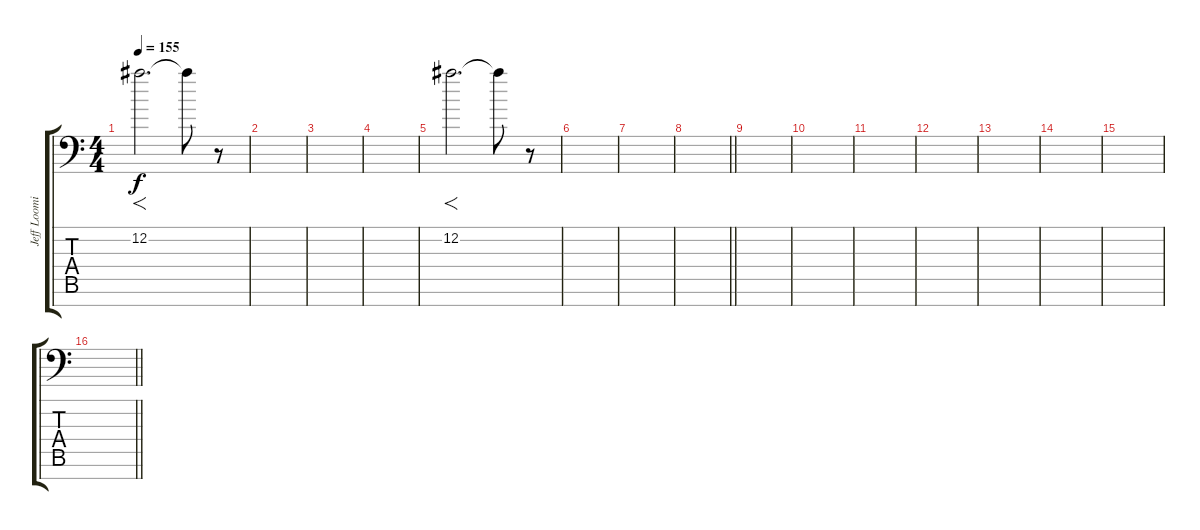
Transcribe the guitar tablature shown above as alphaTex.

\track ("Jeff Loomis" "Jeff Loomi") {instrument distortionguitar}
\staff {score tabs}
\tuning (Eb4 Bb3 Gb3 Db3 Ab2 Eb2 Bb1) {hide}
\ts (4 4)
\tempo 155
\clef f4
\ks c
12.2.2{f d dy f} 12.2{t}.8 r.8 |
|
|
|
12.2.2{f d} 12.2{t}.8 r.8 |
|
|
\barLineRight lightlight
|
|
|
|
|
|
|
|
\barLineRight lightlight
